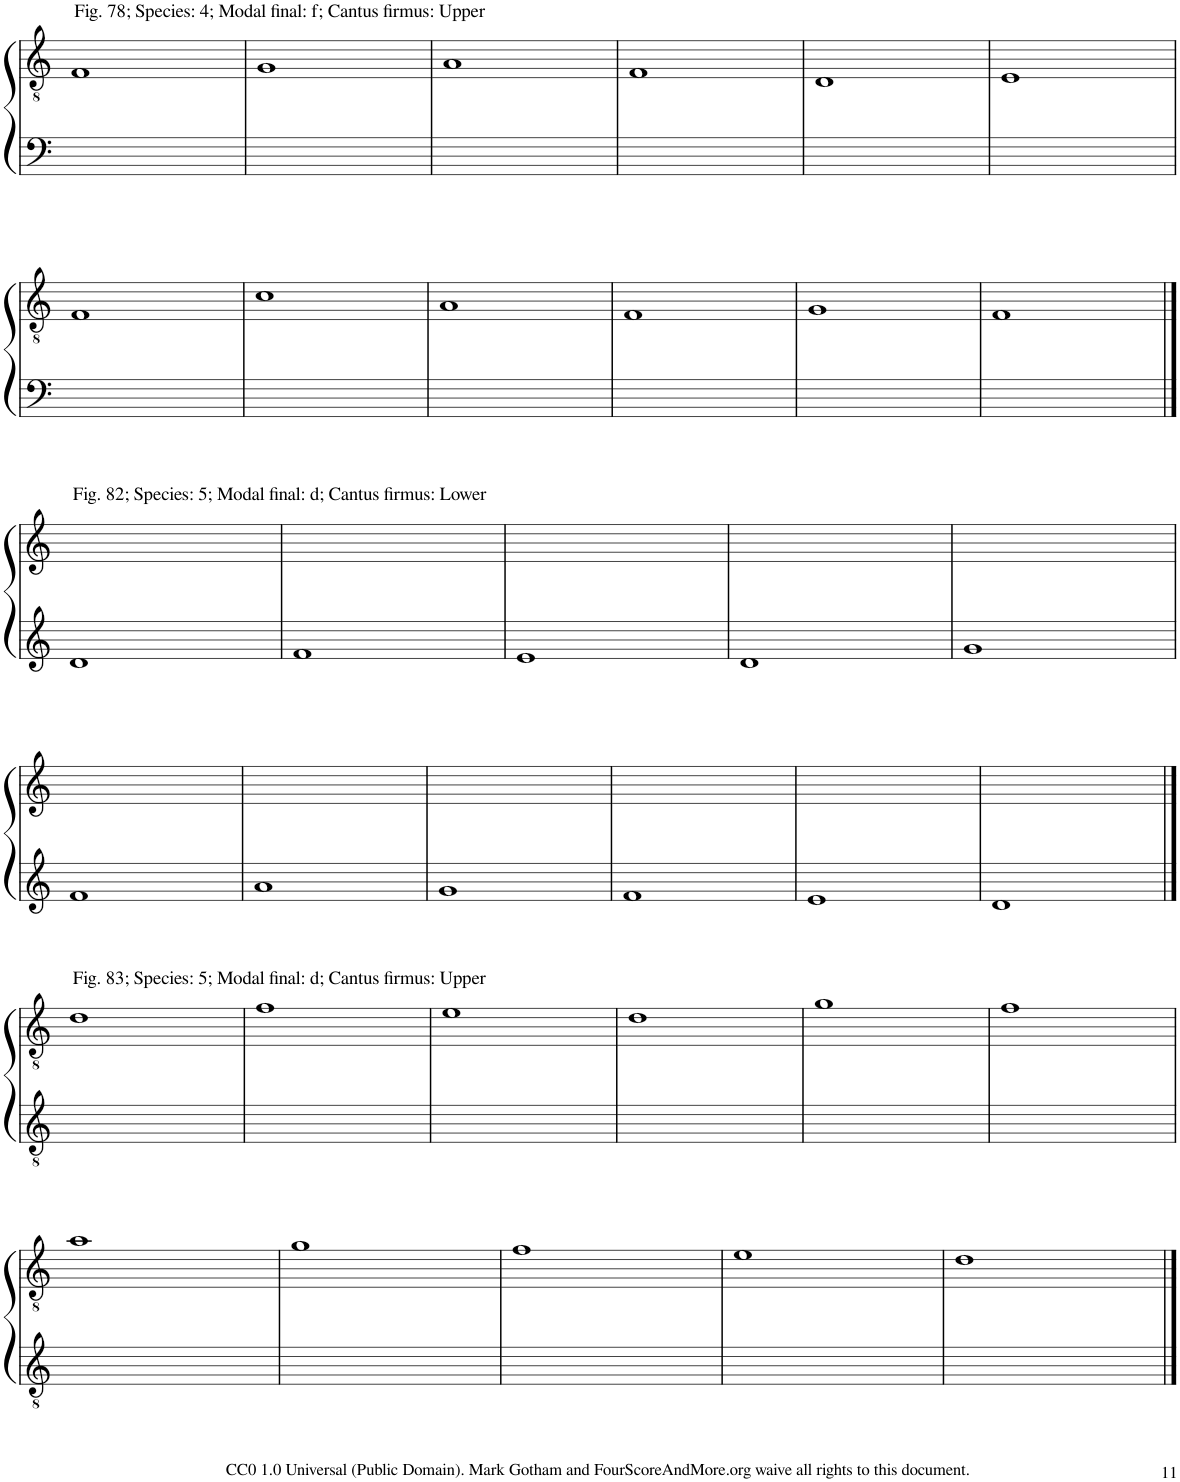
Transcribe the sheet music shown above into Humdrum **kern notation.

**kern	**kern
*part2	*part1
*staff2	*staff1
*I"Piano	*I"Piano
*I'Pno	*I'Pno
!!LO:PB:g=z
*clefF4	*clefGv2
*k[]	*k[]
*M2/2	*M2/2
=380	=380
!	!LO:TX:a:t=Fig. 78; Species&colon; 4; Modal final&colon; f; Cantus firmus&colon; Upper
1ryy	1F
=381	=381
1ryy	1G
=382	=382
1ryy	1A
=383	=383
1ryy	1F
=384	=384
1ryy	1D
=385	=385
1ryy	1E
!!LO:LB:g=z
=386	=386
1ryy	1F
=387	=387
1ryy	1c
=388	=388
1ryy	1A
=389	=389
1ryy	1F
=390	=390
1ryy	1G
=391	=391
1ryy	1F
!!LO:LB:g=z
==392	==392
*clefG2	*clefG2
!	!LO:TX:a:t=Fig. 82; Species&colon; 5; Modal final&colon; d; Cantus firmus&colon; Lower
1d	1ryy
=393	=393
1f	1ryy
=394	=394
1e	1ryy
=395	=395
1d	1ryy
=396	=396
1g	1ryy
!!LO:LB:g=z
=397	=397
1f	1ryy
=398	=398
1a	1ryy
=399	=399
1g	1ryy
=400	=400
1f	1ryy
=401	=401
1e	1ryy
=402	=402
1d	1ryy
!!LO:LB:g=z
==403	==403
*clefGv2	*clefGv2
!	!LO:TX:a:t=Fig. 83; Species&colon; 5; Modal final&colon; d; Cantus firmus&colon; Upper
1ryy	1d
=404	=404
1ryy	1f
=405	=405
1ryy	1e
=406	=406
1ryy	1d
=407	=407
1ryy	1g
=408	=408
1ryy	1f
!!LO:LB:g=z
=409	=409
1ryy	1a
=410	=410
1ryy	1g
=411	=411
1ryy	1f
=412	=412
1ryy	1e
=413	=413
1ryy	1d
==	==
*-	*-
